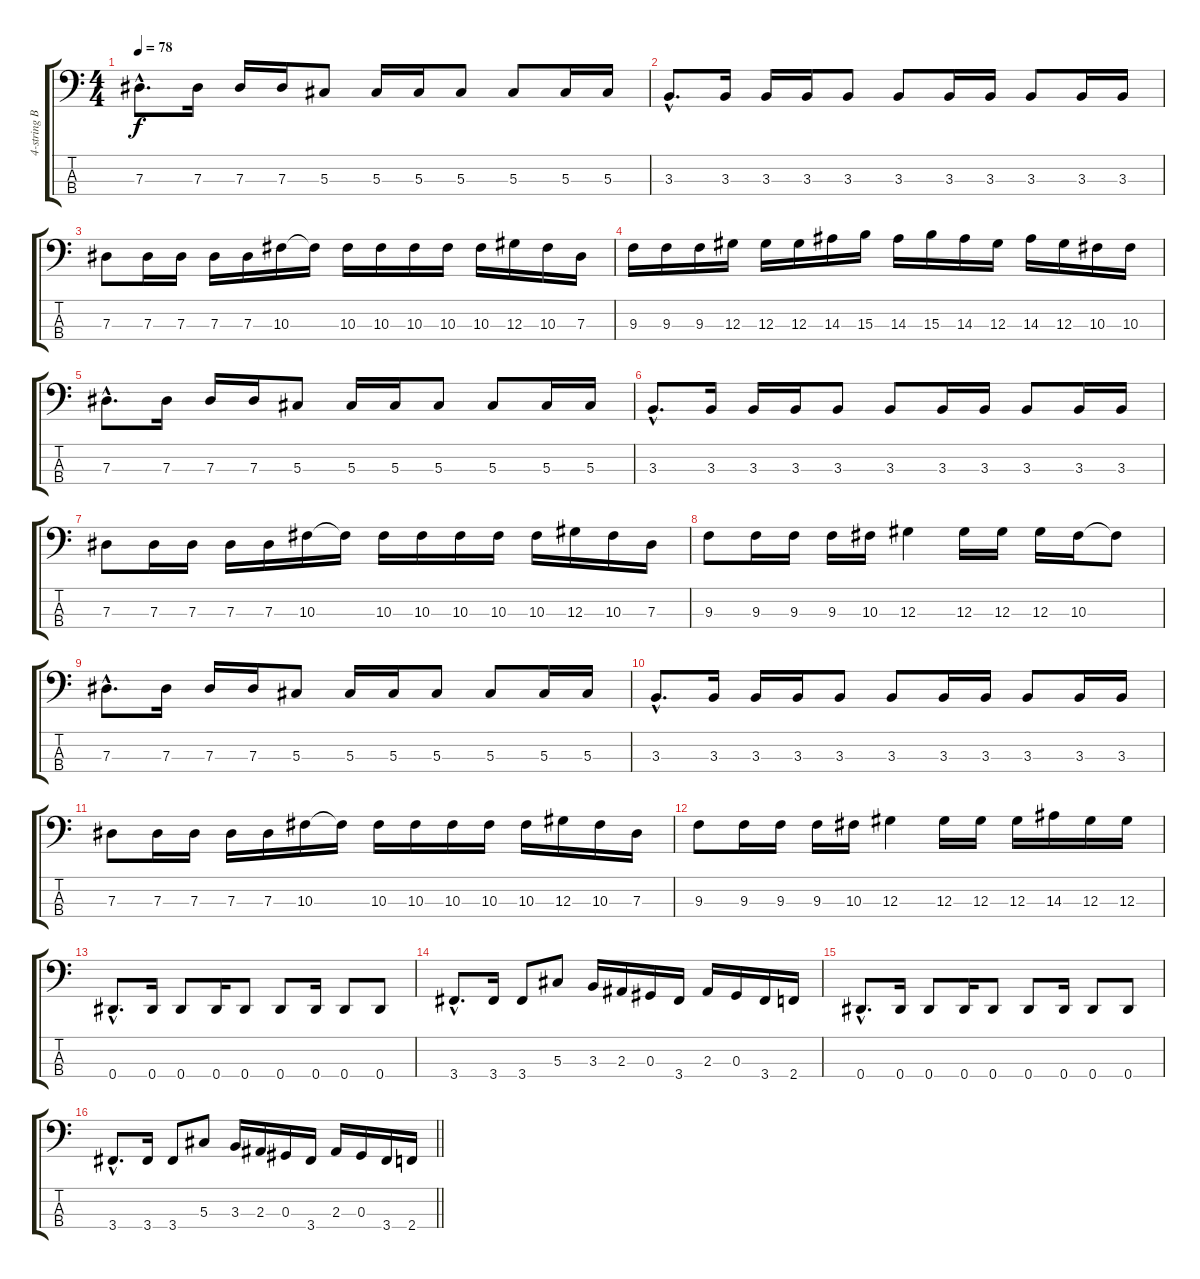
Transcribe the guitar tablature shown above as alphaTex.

\track ("4-string Bass" "4-string B") {instrument electricbassfinger}
\staff {score tabs}
\tuning (Gb2 Db2 Ab1 Eb1) {hide}
\ts (4 4)
\tempo 78
\clef f4
\ks c
7.3{hac}.8{d dy f} 7.3.16 7.3.16 7.3.16 5.3.8 5.3.16 5.3.16 5.3.8 5.3.8 5.3.16 5.3.16 |
3.3{hac}.8{d} 3.3.16 3.3.16 3.3.16 3.3.8 3.3.8 3.3.16 3.3.16 3.3.8 3.3.16 3.3.16 |
7.3.8 7.3.16 7.3.16 7.3.16 7.3.16 10.3.16 10.3{t}.16 10.3.16 10.3.16 10.3.16 10.3.16 10.3.16 12.3.16 10.3.16 7.3.16 |
9.3.16 9.3.16 9.3.16 12.3.16 12.3.16 12.3.16 14.3.16 15.3.16 14.3.16 15.3.16 14.3.16 12.3.16 14.3.16 12.3.16 10.3.16 10.3.16 |
7.3{hac}.8{d} 7.3.16 7.3.16 7.3.16 5.3.8 5.3.16 5.3.16 5.3.8 5.3.8 5.3.16 5.3.16 |
3.3{hac}.8{d} 3.3.16 3.3.16 3.3.16 3.3.8 3.3.8 3.3.16 3.3.16 3.3.8 3.3.16 3.3.16 |
7.3.8 7.3.16 7.3.16 7.3.16 7.3.16 10.3.16 10.3{t}.16 10.3.16 10.3.16 10.3.16 10.3.16 10.3.16 12.3.16 10.3.16 7.3.16 |
9.3.8 9.3.16 9.3.16 9.3.16 10.3.16 12.3.4 12.3.16 12.3.16 12.3.16 10.3.16 10.3{t}.8 |
7.3{hac}.8{d} 7.3.16 7.3.16 7.3.16 5.3.8 5.3.16 5.3.16 5.3.8 5.3.8 5.3.16 5.3.16 |
3.3{hac}.8{d} 3.3.16 3.3.16 3.3.16 3.3.8 3.3.8 3.3.16 3.3.16 3.3.8 3.3.16 3.3.16 |
7.3.8 7.3.16 7.3.16 7.3.16 7.3.16 10.3.16 10.3{t}.16 10.3.16 10.3.16 10.3.16 10.3.16 10.3.16 12.3.16 10.3.16 7.3.16 |
9.3.8 9.3.16 9.3.16 9.3.16 10.3.16 12.3.4 12.3.16 12.3.16 12.3.16 14.3.16 12.3.16 12.3.16 |
0.4{hac}.8{d} 0.4.16 0.4.8 0.4.16 0.4.8 0.4.8 0.4.16 0.4.8 0.4.8 |
3.4{hac}.8{d} 3.4.16 3.4.8 5.3.8 3.3.16 2.3.16 0.3.16 3.4.16 2.3.16 0.3.16 3.4.16 2.4.16 |
0.4{hac}.8{d} 0.4.16 0.4.8 0.4.16 0.4.8 0.4.8 0.4.16 0.4.8 0.4.8 |
\barLineRight lightlight
3.4{hac}.8{d} 3.4.16 3.4.8 5.3.8 3.3.16 2.3.16 0.3.16 3.4.16 2.3.16 0.3.16 3.4.16 2.4.16
